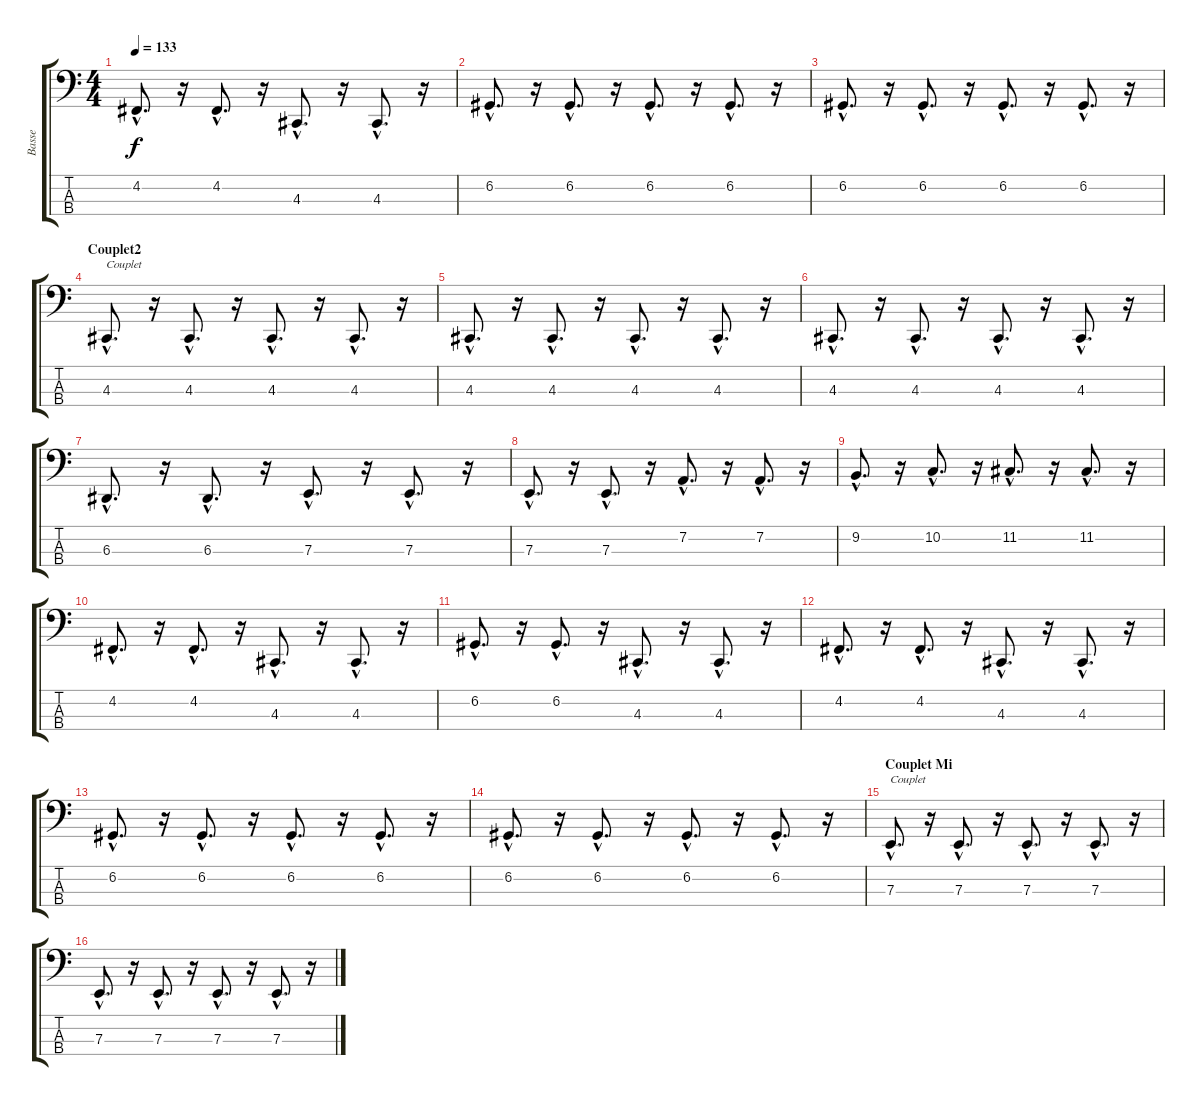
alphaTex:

\track ("Basse" "Basse") {instrument electricbassfinger}
\staff {score tabs}
\tuning (G1 D1 A0 E0) {hide}
\ts (4 4)
\tempo 133
\clef f4
\ks c
4.2{hac}.8{d dy f} r.16 4.2{hac}.8{d} r.16 4.3{hac}.8{d} r.16 4.3{hac}.8{d} r.16 |
6.2{hac}.8{d} r.16 6.2{hac}.8{d} r.16 6.2{hac}.8{d} r.16 6.2{hac}.8{d} r.16 |
6.2{hac}.8{d} r.16 6.2{hac}.8{d} r.16 6.2{hac}.8{d} r.16 6.2{hac}.8{d} r.16 |
\section ("" "Couplet2")
4.3{hac}.8{d txt "Couplet"} r.16 4.3{hac}.8{d} r.16 4.3{hac}.8{d} r.16 4.3{hac}.8{d} r.16 |
4.3{hac}.8{d} r.16 4.3{hac}.8{d} r.16 4.3{hac}.8{d} r.16 4.3{hac}.8{d} r.16 |
4.3{hac}.8{d} r.16 4.3{hac}.8{d} r.16 4.3{hac}.8{d} r.16 4.3{hac}.8{d} r.16 |
6.3{hac}.8{d} r.16 6.3{hac}.8{d} r.16 7.3{hac}.8{d} r.16 7.3{hac}.8{d} r.16 |
7.3{hac}.8{d} r.16 7.3{hac}.8{d} r.16 7.2{hac}.8{d} r.16 7.2{hac}.8{d} r.16 |
9.2{hac}.8{d} r.16 10.2{hac}.8{d} r.16 11.2{hac}.8{d} r.16 11.2{hac}.8{d} r.16 |
4.2{hac}.8{d} r.16 4.2{hac}.8{d} r.16 4.3{hac}.8{d} r.16 4.3{hac}.8{d} r.16 |
6.2{hac}.8{d} r.16 6.2{hac}.8{d} r.16 4.3{hac}.8{d} r.16 4.3{hac}.8{d} r.16 |
4.2{hac}.8{d} r.16 4.2{hac}.8{d} r.16 4.3{hac}.8{d} r.16 4.3{hac}.8{d} r.16 |
6.2{hac}.8{d} r.16 6.2{hac}.8{d} r.16 6.2{hac}.8{d} r.16 6.2{hac}.8{d} r.16 |
6.2{hac}.8{d} r.16 6.2{hac}.8{d} r.16 6.2{hac}.8{d} r.16 6.2{hac}.8{d} r.16 |
\section ("" "Couplet Mi")
7.3{hac}.8{d txt "Couplet"} r.16 7.3{hac}.8{d} r.16 7.3{hac}.8{d} r.16 7.3{hac}.8{d} r.16 |
7.3{hac}.8{d} r.16 7.3{hac}.8{d} r.16 7.3{hac}.8{d} r.16 7.3{hac}.8{d} r.16
